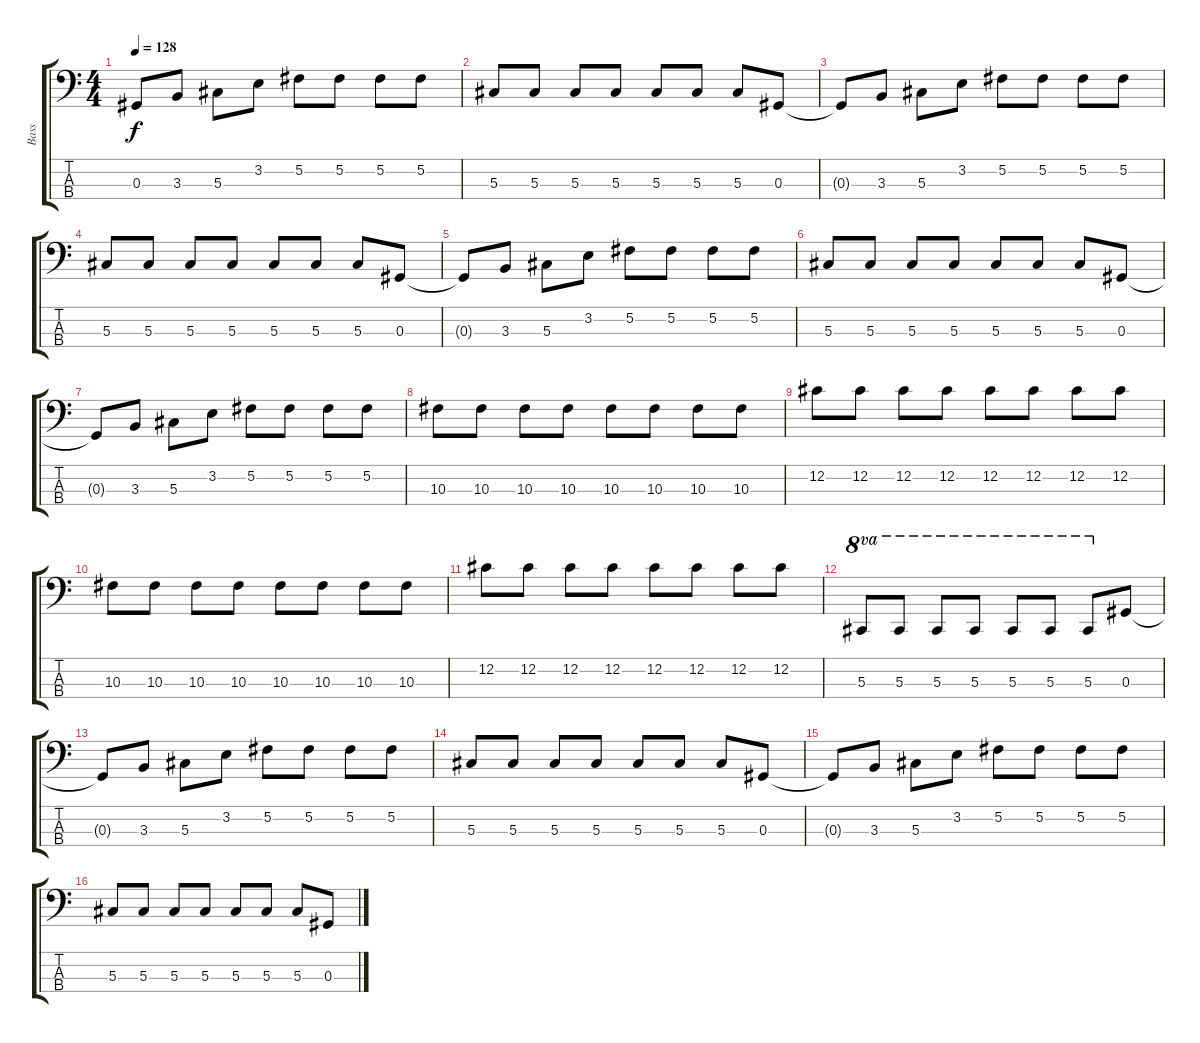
\track ("Bass" "Bass") {instrument electricbassfinger}
\staff {score tabs}
\tuning (Gb2 Db2 Ab1 Eb1) {hide}
\ts (4 4)
\tempo 128
\clef f4
\ks c
0.3{t}.8{dy f} 3.3.8 5.3.8 3.2.8 5.2.8 5.2.8 5.2.8 5.2.8 |
5.3.8 5.3.8 5.3.8 5.3.8 5.3.8 5.3.8 5.3.8 0.3.8 |
0.3{t}.8 3.3.8 5.3.8 3.2.8 5.2.8 5.2.8 5.2.8 5.2.8 |
5.3.8 5.3.8 5.3.8 5.3.8 5.3.8 5.3.8 5.3.8 0.3.8 |
0.3{t}.8 3.3.8 5.3.8 3.2.8 5.2.8 5.2.8 5.2.8 5.2.8 |
5.3.8 5.3.8 5.3.8 5.3.8 5.3.8 5.3.8 5.3.8 0.3.8 |
0.3{t}.8 3.3.8 5.3.8 3.2.8 5.2.8 5.2.8 5.2.8 5.2.8 |
10.3.8 10.3.8 10.3.8 10.3.8 10.3.8 10.3.8 10.3.8 10.3.8 |
12.2.8 12.2.8 12.2.8 12.2.8 12.2.8 12.2.8 12.2.8 12.2.8 |
10.3.8 10.3.8 10.3.8 10.3.8 10.3.8 10.3.8 10.3.8 10.3.8 |
12.2.8 12.2.8 12.2.8 12.2.8 12.2.8 12.2.8 12.2.8 12.2.8 |
5.3.8{ot 8va} 5.3.8{ot 8va} 5.3.8{ot 8va} 5.3.8{ot 8va} 5.3.8{ot 8va} 5.3.8{ot 8va} 5.3.8{ot 8va} 0.3.8 |
0.3{t}.8 3.3.8 5.3.8 3.2.8 5.2.8 5.2.8 5.2.8 5.2.8 |
5.3.8 5.3.8 5.3.8 5.3.8 5.3.8 5.3.8 5.3.8 0.3.8 |
0.3{t}.8 3.3.8 5.3.8 3.2.8 5.2.8 5.2.8 5.2.8 5.2.8 |
5.3.8 5.3.8 5.3.8 5.3.8 5.3.8 5.3.8 5.3.8 0.3.8
